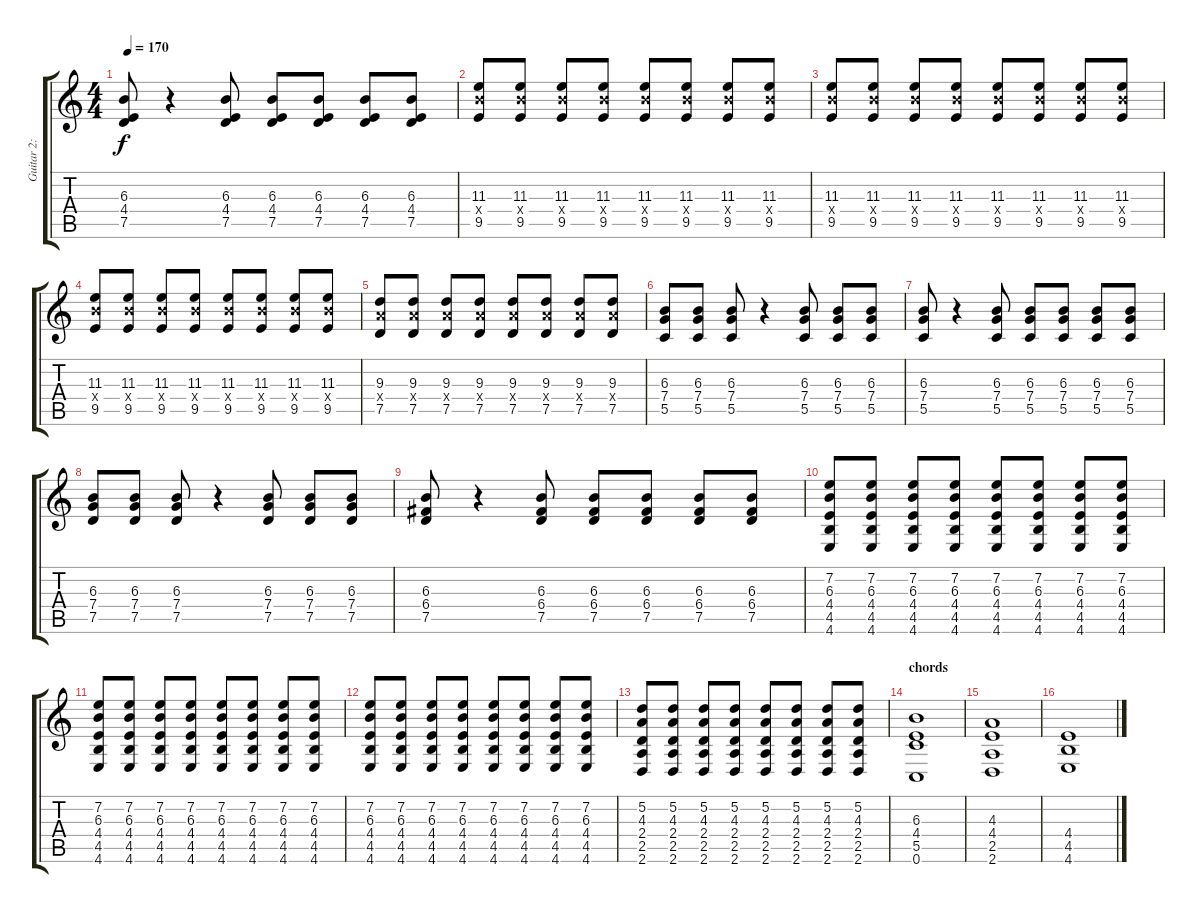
\track ("Guitar 2: Maarten" "Guitar 2: ") {instrument distortionguitar}
\staff {score tabs}
\tuning (D4 A3 F3 C3 G2 C2) {hide}
\ts (4 4)
\tempo 170
\clef g2
\ks c
(6.3 4.4 7.5).8{dy f} r.4 (6.3 4.4 7.5).8 (6.3 4.4 7.5).8 (6.3 4.4 7.5).8 (6.3 4.4 7.5).8 (6.3 4.4 7.5).8 |
(11.3 11.4{x} 9.5).8 (11.3 11.4{x} 9.5).8 (11.3 11.4{x} 9.5).8 (11.3 11.4{x} 9.5).8 (11.3 11.4{x} 9.5).8 (11.3 11.4{x} 9.5).8 (11.3 11.4{x} 9.5).8 (11.3 11.4{x} 9.5).8 |
(11.3 11.4{x} 9.5).8 (11.3 11.4{x} 9.5).8 (11.3 11.4{x} 9.5).8 (11.3 11.4{x} 9.5).8 (11.3 11.4{x} 9.5).8 (11.3 11.4{x} 9.5).8 (11.3 11.4{x} 9.5).8 (11.3 11.4{x} 9.5).8 |
(11.3 11.4{x} 9.5).8 (11.3 11.4{x} 9.5).8 (11.3 11.4{x} 9.5).8 (11.3 11.4{x} 9.5).8 (11.3 11.4{x} 9.5).8 (11.3 11.4{x} 9.5).8 (11.3 11.4{x} 9.5).8 (11.3 11.4{x} 9.5).8 |
(9.3 9.4{x} 7.5).8 (9.3 9.4{x} 7.5).8 (9.3 9.4{x} 7.5).8 (9.3 9.4{x} 7.5).8 (9.3 9.4{x} 7.5).8 (9.3 9.4{x} 7.5).8 (9.3 9.4{x} 7.5).8 (9.3 9.4{x} 7.5).8 |
(6.3 7.4 5.5).8 (6.3 7.4 5.5).8 (6.3 7.4 5.5).8 r.4 (6.3 7.4 5.5).8 (6.3 7.4 5.5).8 (6.3 7.4 5.5).8 |
(6.3 7.4 5.5).8 r.4 (6.3 7.4 5.5).8 (6.3 7.4 5.5).8 (6.3 7.4 5.5).8 (6.3 7.4 5.5).8 (6.3 7.4 5.5).8 |
(6.3 7.4 7.5).8 (6.3 7.4 7.5).8 (6.3 7.4 7.5).8 r.4 (6.3 7.4 7.5).8 (6.3 7.4 7.5).8 (6.3 7.4 7.5).8 |
(6.3 6.4 7.5).8 r.4 (6.3 6.4 7.5).8 (6.3 6.4 7.5).8 (6.3 6.4 7.5).8 (6.3 6.4 7.5).8 (6.3 6.4 7.5).8 |
(7.2 6.3 4.4 4.5 4.6).8 (7.2 6.3 4.4 4.5 4.6).8 (7.2 6.3 4.4 4.5 4.6).8 (7.2 6.3 4.4 4.5 4.6).8 (7.2 6.3 4.4 4.5 4.6).8 (7.2 6.3 4.4 4.5 4.6).8 (7.2 6.3 4.4 4.5 4.6).8 (7.2 6.3 4.4 4.5 4.6).8 |
(7.2 6.3 4.4 4.5 4.6).8 (7.2 6.3 4.4 4.5 4.6).8 (7.2 6.3 4.4 4.5 4.6).8 (7.2 6.3 4.4 4.5 4.6).8 (7.2 6.3 4.4 4.5 4.6).8 (7.2 6.3 4.4 4.5 4.6).8 (7.2 6.3 4.4 4.5 4.6).8 (7.2 6.3 4.4 4.5 4.6).8 |
(7.2 6.3 4.4 4.5 4.6).8 (7.2 6.3 4.4 4.5 4.6).8 (7.2 6.3 4.4 4.5 4.6).8 (7.2 6.3 4.4 4.5 4.6).8 (7.2 6.3 4.4 4.5 4.6).8 (7.2 6.3 4.4 4.5 4.6).8 (7.2 6.3 4.4 4.5 4.6).8 (7.2 6.3 4.4 4.5 4.6).8 |
(5.2 4.3 2.4 2.5 2.6).8 (5.2 4.3 2.4 2.5 2.6).8 (5.2 4.3 2.4 2.5 2.6).8 (5.2 4.3 2.4 2.5 2.6).8 (5.2 4.3 2.4 2.5 2.6).8 (5.2 4.3 2.4 2.5 2.6).8 (5.2 4.3 2.4 2.5 2.6).8 (5.2 4.3 2.4 2.5 2.6).8 |
\section ("" "chords")
(6.3 4.4 5.5 0.6).1 |
(4.3 4.4 2.5 2.6).1 |
(4.4 4.5 4.6).1
